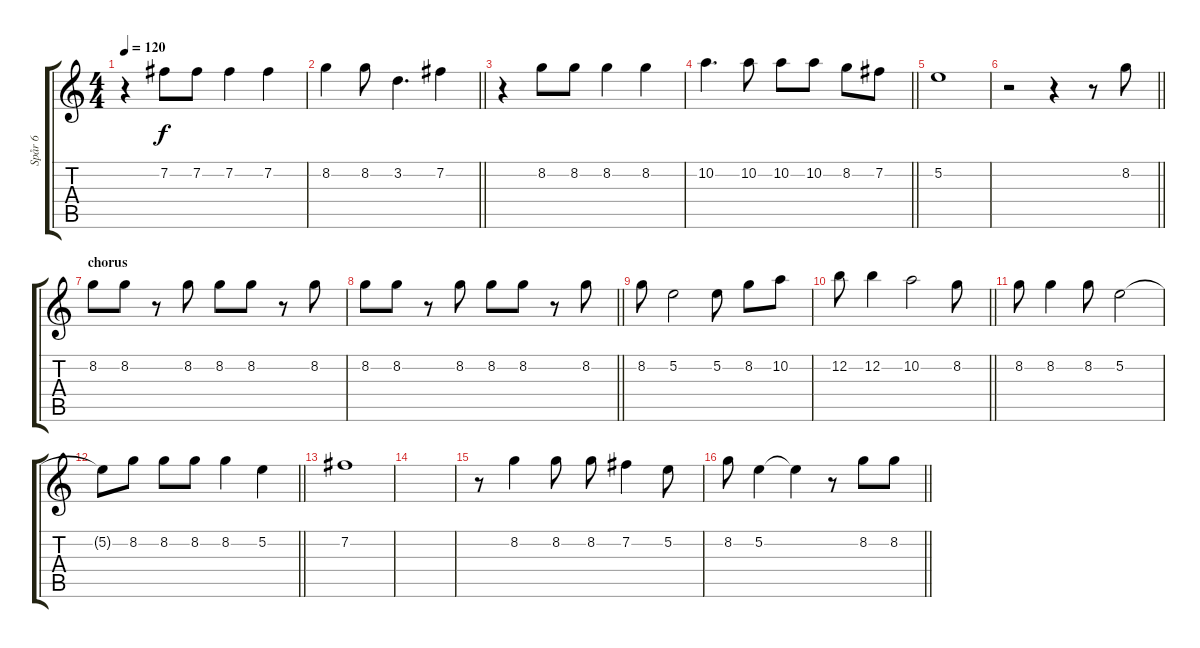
\track ("Spår 6" "Spår 6") {instrument acousticguitarsteel}
\staff {score tabs}
\tuning (E4 B3 G3 D3 A2 E2) {hide}
\ts (4 4)
\tempo 120
\clef g2
\ks c
r.4{dy f} 7.2.8 7.2.8 7.2.4 7.2.4 |
\barLineRight lightlight
8.2.4 8.2.8 3.2.4{d} 7.2.4 |
r.4 8.2.8 8.2.8 8.2.4 8.2.4 |
\barLineRight lightlight
10.2.4{d} 10.2.8 10.2.8 10.2.8 8.2.8 7.2.8 |
5.2.1 |
\barLineRight lightlight
r.2 r.4 r.8 8.2.8 |
\section ("" "chorus")
8.2.8 8.2.8 r.8 8.2.8 8.2.8 8.2.8 r.8 8.2.8 |
\barLineRight lightlight
8.2.8 8.2.8 r.8 8.2.8 8.2.8 8.2.8 r.8 8.2.8 |
8.2.8 5.2.2 5.2.8 8.2.8 10.2.8 |
\barLineRight lightlight
12.2.8 12.2.4 10.2.2 8.2.8 |
8.2.8 8.2.4 8.2.8 5.2.2 |
\barLineRight lightlight
5.2{t}.8 8.2.8 8.2.8 8.2.8 8.2.4 5.2.4 |
7.2.1 |
|
r.8 8.2.4 8.2.8 8.2.8 7.2.4 5.2.8 |
\barLineRight lightlight
8.2.8 5.2.4 5.2{t}.4 r.8 8.2.8 8.2.8
